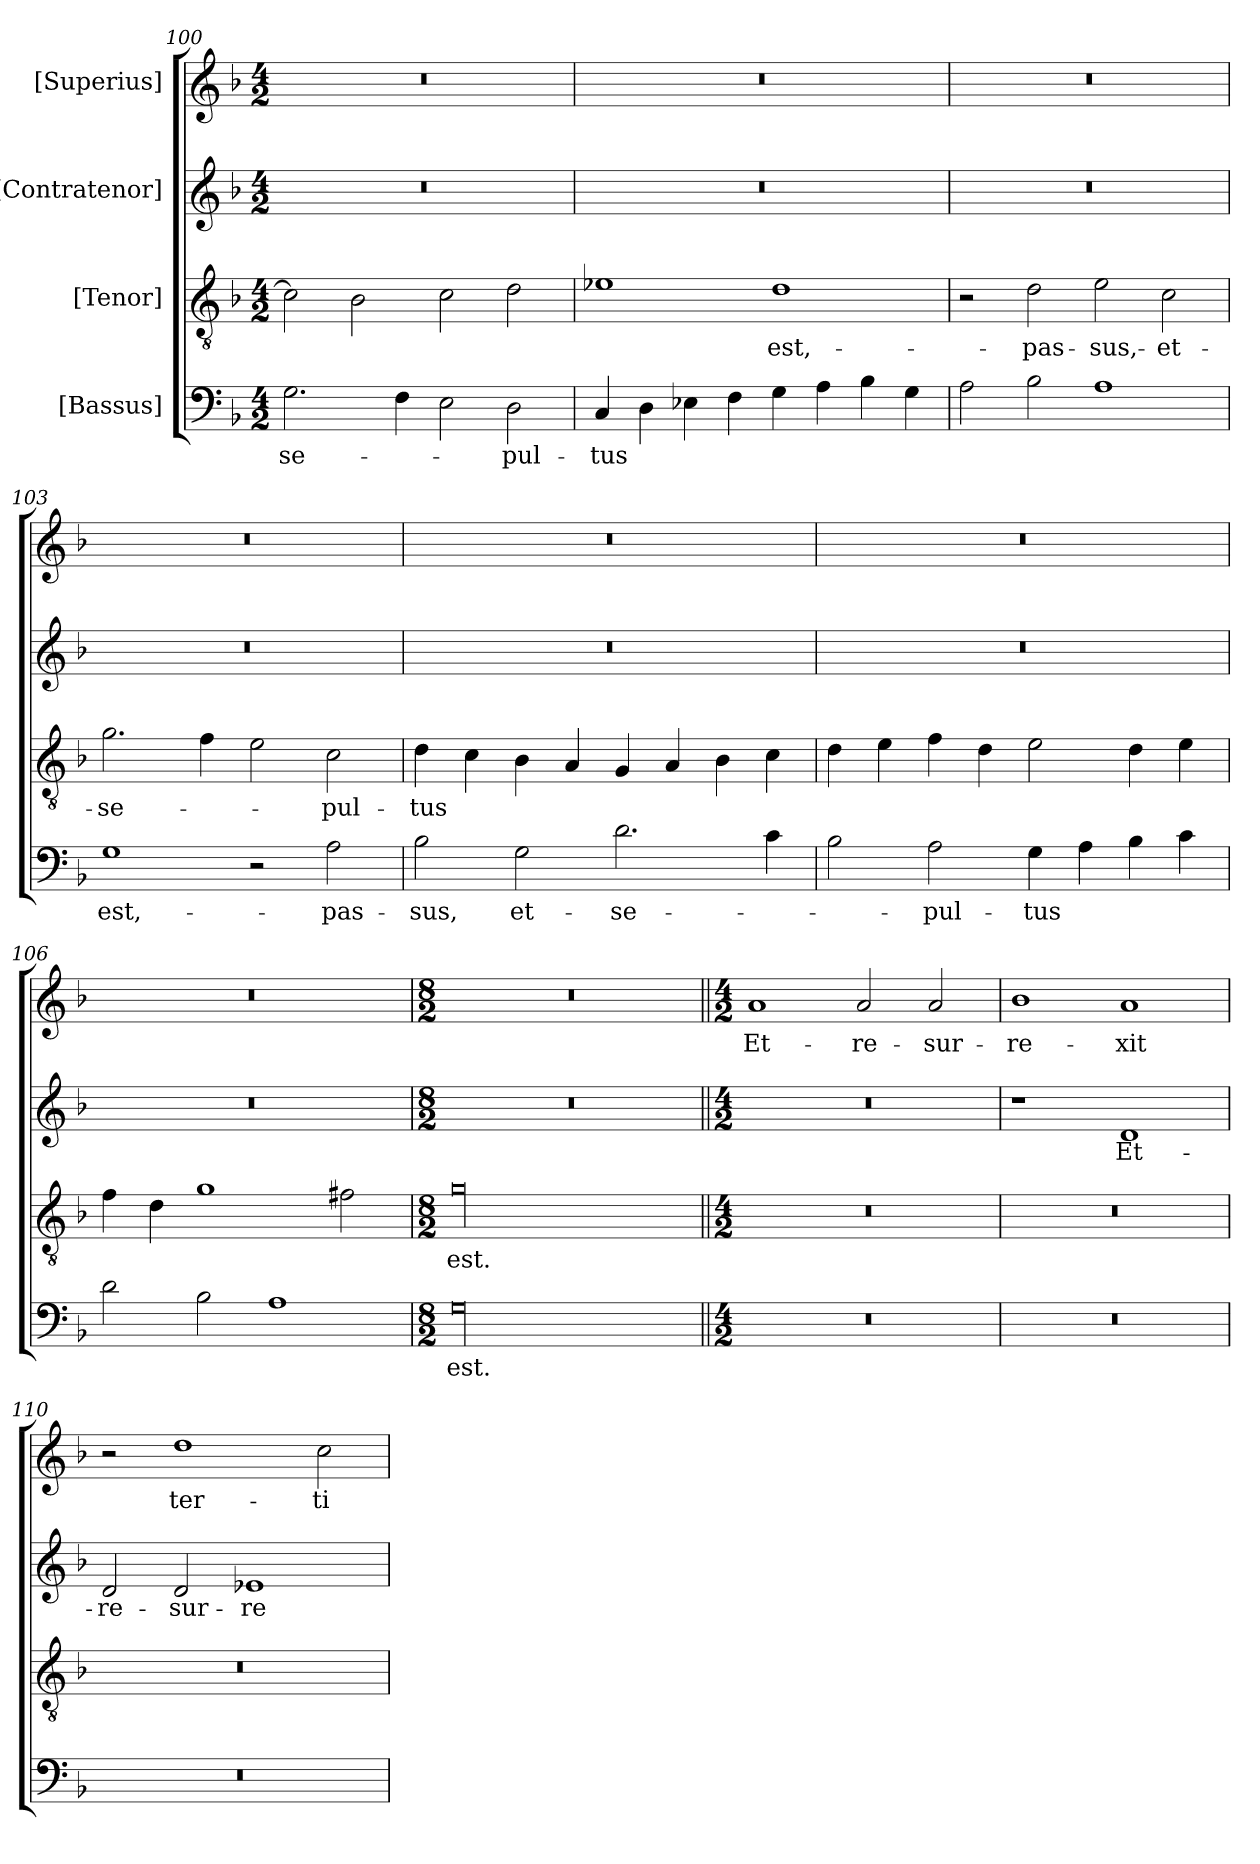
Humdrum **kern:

**kern	**text	**kern	**text	**kern	**text	**kern	**text
*part4	*part4	*part3	*part3	*part2	*part2	*part1	*part1
*staff4	*staff4	*staff3	*staff3	*staff2	*staff2	*staff1	*staff1
*I"[Bassus]	*	*I"[Tenor]	*	*I"[Contratenor]	*	*I"[Superius]	*
*clefF4	*	*clefGv2	*	*clefG2	*	*clefG2	*
*k[b-]	*	*k[b-]	*	*k[b-]	*	*k[b-]	*
*M4/2	*	*M4/2	*	*M4/2	*	*M4/2	*
=100	=100	=100	=100	=100	=100	=100	=100
2.G\	se-	2c\]	.	0r	.	0r	.
.	.	2B-\	.	.	.	.	.
4F\	.	.	.	.	.	.	.
2E\	.	2c\	.	.	.	.	.
2D\	-pul-	2d\	.	.	.	.	.
=101	=101	=101	=101	=101	=101	=101	=101
4C/	-tus	1e-X\	.	0r	.	0r	.
4D\	.	.	.	.	.	.	.
4E-X\	.	.	.	.	.	.	.
4F\	.	.	.	.	.	.	.
4G\	.	1d\	est,-	.	.	.	.
4A\	.	.	.	.	.	.	.
4B-\	.	.	.	.	.	.	.
4G\	.	.	.	.	.	.	.
=102	=102	=102	=102	=102	=102	=102	=102
2A\	.	2r	.	0r	.	0r	.
2B-\	.	2d\	pas-	.	.	.	.
1A\	.	2e\	sus,-	.	.	.	.
.	.	2c\	et-	.	.	.	.
=103	=103	=103	=103	=103	=103	=103	=103
1G\	est,-	2.g\	se-	0r	.	0r	.
.	.	4f\	.	.	.	.	.
2r	.	2e\	.	.	.	.	.
2A\	pas-	2c\	-pul-	.	.	.	.
=104	=104	=104	=104	=104	=104	=104	=104
2B-\	-sus,	4d\	-tus	0r	.	0r	.
.	.	4c\	.	.	.	.	.
2G\	et-	4B-\	.	.	.	.	.
.	.	4A/	.	.	.	.	.
2.d\	se-	4G/	.	.	.	.	.
.	.	4A/	.	.	.	.	.
.	.	4B-\	.	.	.	.	.
4c\	.	4c\	.	.	.	.	.
=105	=105	=105	=105	=105	=105	=105	=105
2B-\	.	4d\	.	0r	.	0r	.
.	.	4e\	.	.	.	.	.
2A\	-pul-	4f\	.	.	.	.	.
.	.	4d\	.	.	.	.	.
4G\	-tus	2e\	.	.	.	.	.
4A\	.	.	.	.	.	.	.
4B-\	.	4d\	.	.	.	.	.
4c\	.	4e\	.	.	.	.	.
=106	=106	=106	=106	=106	=106	=106	=106
2d\	.	4f\	.	0r	.	0r	.
.	.	4d\	.	.	.	.	.
2B-\	.	1g\	.	.	.	.	.
1A\	.	.	.	.	.	.	.
.	.	2f#X\	.	.	.	.	.
=107	=107	=107	=107	=107	=107	=107	=107
*M8/2	*	*M8/2	*	*M8/2	*	*M8/2	*
00G\	est.-	00g\	est.-	00r	.	00r	.
=108||	=108||	=108||	=108||	=108||	=108||	=108||	=108||
*M4/2	*	*M4/2	*	*M4/2	*	*M4/2	*
0r	.	0r	.	0r	.	1a/	Et-
.	.	.	.	.	.	2a/	re-
.	.	.	.	.	.	2a/	-sur-
=109	=109	=109	=109	=109	=109	=109	=109
0r	.	0r	.	1r	.	1b-\	-re-
.	.	.	.	1d/	Et-	1a/	-xit
=110	=110	=110	=110	=110	=110	=110	=110
0r	.	0r	.	2d/	re-	2r	.
.	.	.	.	2d/	-sur-	1dd\	ter-
.	.	.	.	1e-X/	-re-	.	.
.	.	.	.	.	.	2cc\	-ti-
=	=	=	=	=	=	=	=
*-	*-	*-	*-	*-	*-	*-	*-
